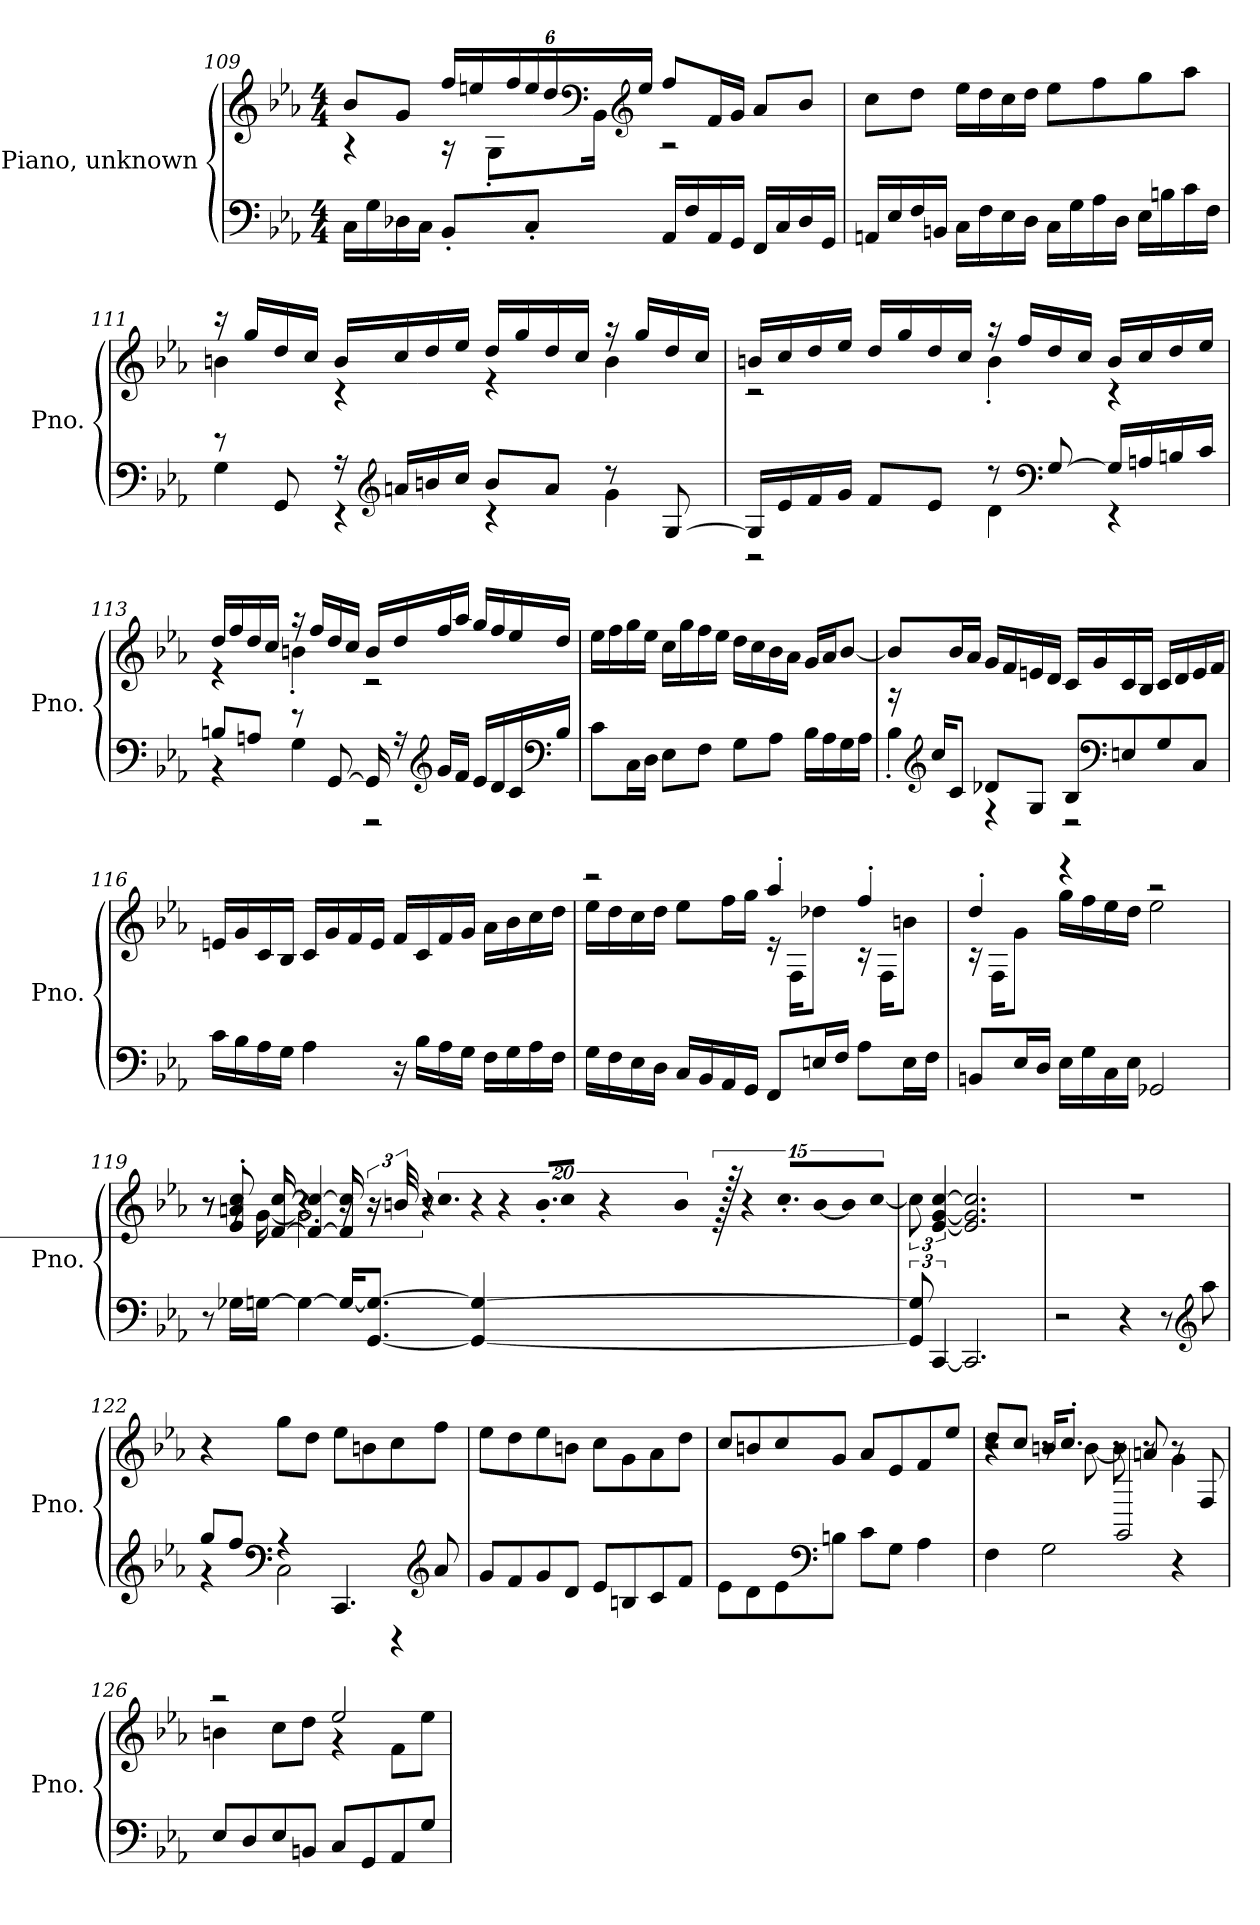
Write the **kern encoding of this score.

**kern	**kern
*part1	*part1
*staff2	*staff1
*I"Piano, unknown	*
*I'Pno.	*
*clefF4	*clefG2
*k[b-e-a-]	*k[b-e-a-]
*M4/4	*M4/4
=109	=109
*	*^
16C\LL	8b-/L	4r
16G\	.	.
16D-X\	8g/J	.
16C\JJ	.	.
*	*Xbrackettup	*
8BB-'/L	24ff/LL	16r
.	24een/	.
.	.	8G'\L
.	24ff/	.
8C'/J	24ee/	.
.	24dd/	.
*	*clefF4	*
.	.	16BB-\Jk
*	*clefG2	*
.	24ee/JJ	.
16AA-/LL	8ff/L	2r
16F/	.	.
16AA-/	16f/L	.
16GG/JJ	16g/JJ	.
16FF/LL	8a-/L	.
16C/	.	.
16D-/	8b-/J	.
16GG/JJ	.	.
*	*v	*v
!!LO:PB:g=z
=110	=110
16AAn/LL	8cc\L
16E-/	.
16F/	8dd\J
16BBn/JJ	.
16C\LL	16ee-\LL
16F\	16dd\
16E-\	16cc\
16D\JJ	16dd\JJ
16C\LL	8ee-\L
16G\	.
16A-\	8ff\
16D\JJ	.
16E-\LL	8gg\
16Bn\	.
16c\	8aa-\J
16F\JJ	.
=111	=111
*^	*^
8r	4G\	16r	4bn\
.	.	16gg/LL	.
8GG/	.	16dd/	.
.	.	16cc/JJ	.
16r	4r	16b/LL	4r
*clefG2	*	*	*
16an/LL	.	16cc/	.
16bn/	.	16dd/	.
16cc/JJ	.	16ee-/JJ	.
8b/L	4r	16dd/LL	4r
.	.	16gg/	.
8a/J	.	16dd/	.
.	.	16cc/JJ	.
8r	4g\	16r	4b\
.	.	16gg/LL	.
[8G/	.	16dd/	.
.	.	16cc/JJ	.
!!LO:LB:g=z	!!
=112	=112	=112	=112
16G/LL]	2r	16bn/LL	2r
16e-/	.	16cc/	.
16f/	.	16dd/	.
16g/JJ	.	16ee-/JJ	.
8f/L	.	16dd/LL	.
.	.	16gg/	.
8e-/J	.	16dd/	.
.	.	16cc/JJ	.
8r	4d\	16r	4b'\
.	.	16ff/LL	.
*clefF4	*	*	*
[8G/	.	16dd/	.
.	.	16cc/JJ	.
16G/LL]	4r	16b/LL	4r
16An/	.	16cc/	.
16Bn/	.	16dd/	.
16c/JJ	.	16ee-/JJ	.
=113	=113	=113	=113
8Bn/L	4r	16dd/LL	4r
.	.	16ff/	.
8An/J	.	16dd/	.
.	.	16cc/JJ	.
8r	4G\	16r	4bn'\
.	.	16ff/LL	.
[8GG/	.	16dd/	.
.	.	16cc/JJ	.
16GG/]	2r	16b/LL	2r
16r	.	16dd/	.
*clefG2	*	*	*
16g/LL	.	16ff/	.
16f/JJ	.	16aa-/JJ	.
16e-/LL	.	16gg/LL	.
16d/	.	16ff/	.
16c/	.	16ee-/	.
*clefF4	*	*	*
16B/JJ	.	16dd/JJ	.
*v	*v	*	*
*	*v	*v
!!LO:LB:g=z
=114	=114
8c\L	16ee-\LL
.	16ff\
16C\L	16gg\
16D\JJ	16ee-\JJ
8E-\L	16cc\LL
.	16gg\
8F\J	16ff\
.	16ee-\JJ
8G\L	16dd\LL
.	16cc\
8A-\J	16b-\
.	16a-\JJ
16B-\LL	16g/LL
16A-\	16a-/J
16G\	[8b-/J
16A-\JJ	.
=115	=115
*^	*
16r	4B-'\	8b-/L]
*clefG2	*	*
16cc/KL	.	.
8c/J	.	16b-/L
.	.	16a-/JJ
8d-X/L	4r	16g/LL
.	.	16f/
8G/J	.	16en/
.	.	16d/JJ
8B-/L	2r	16c/LL
.	.	16g/
*clefF4	*	*
8En/	.	16c/
.	.	16B-/JJ
8G/	.	16c/LL
.	.	16d/
8C/J	.	16e/
.	.	16f/JJ
*v	*v	*
!!LO:LB:g=z
=116	=116
16c\LL	16en/LL
16B-\	16g/
16A-\	16c/
16G\JJ	16B-/JJ
4A-\	16c/LL
.	16g/
.	16f/
.	16e/JJ
16r	16f/LL
16B-\LL	16c/
16A-\	16f/
16G\JJ	16g/JJ
16F\LL	16a-\LL
16G\	16b-\
16A-\	16cc\
16F\JJ	16dd\JJ
=117	=117
*	*^
16G\LL	2r	16ee-\LL
16F\	.	16dd\
16E-\	.	16cc\
16D\JJ	.	16dd\JJ
16C/LL	.	8ee-\L
16BB-/	.	.
16AA-/	.	16ff\L
16GG/JJ	.	16gg\JJ
8FF/L	4aa-'/	16r
.	.	16F\KL
16En/L	.	8dd-X\J
16F/JJ	.	.
8A-\L	4ff'/	16r
.	.	16F\KL
16E\L	.	8bn\J
16F\JJ	.	.
=118	=118	=118
8BBn/L	4dd'/	16r
.	.	16F\KL
16E-/L	.	8g\J
16D/JJ	.	.
16E-\LL	4r	16gg\LL
16G\	.	16ff\
16C\	.	16ee-\
16E-\JJ	.	16dd\JJ
2GG-X/	2r	2ee-\
!!LO:LB:g=z
=119	=119	=119
*	*	*^
8r	8r	8r	8r
16G-X\LL	8e-/' 8an/' 8cc/'	16r	16r
[16Gn\JJ	.	[16g\	[16d/ [16cc/
4G\_	4r	2.g\]	4d/_ 4cc/_
16G/KL_	16r	.	16d/] 16cc/]
*	*brackettup	*	*
[8.GG/ 8.G/_J	24r	.	16r
.	48bn/	.	.
!	!LO:N:vis=128	!	!
.	1920%17r	.	8r
!	!LO:N:vis=64.	!	!
.	640%17cc/	.	.
.	1920ryy	.	.
!	!LO:N:vis=128	!	!
.	1920%17r	.	.
!	!LO:N:vis=64.	!	!
.	640%17b'/LLLL	.	.
!	!LO:N:vis=64	!	!
.	960%17cc/JJJJ	.	.
!	!LO:N:vis=64	!	!
.	960%17r	.	.
.	1920ryy	.	.
!	!LO:N:vis=64	!	!
.	960%17b/	.	.
4GG/_ 4G/_	960r	.	4r
.	160.r	.	.
.	48.cc'/LLL	.	.
.	[48b/JJ	.	.
.	8b/]	.	.
.	[16cc/Jk	.	.
*	*v	*v	*v
=120	=120
12GG/] 12G/]	12cc\]
[6CC/	[6e-/ [6g/ [6cc/
2.CC/]	2.e-/] 2.g/] 2.cc/]
=121	=121
2r	1r
4r	.
8r	.
*clefG2	*
8aa-\	.
!!LO:LB:g=z
=122	=122
*^	*
8gg/L	4r	4r
8ff/J	.	.
*clefF4	*	*
4r	2C\	8gg\L
.	.	8dd\J
4.CC/	.	8ee-\L
.	.	8bn\
.	4r	8cc\
*clefG2	*	*
8a-/	.	8ff\J
*v	*v	*
=123	=123
8g/L	8ee-\L
8f/	8dd\
8g/	8ee-\
8d/J	8bn\J
8e-/L	8cc\L
8Bn/	8g\
8c/	8a-\
8f/J	8dd\J
=124	=124
8e-\L	8cc/L
8d\	8bn/
8e-\	8cc/
*clefF4	*
8Bn\J	8g/J
8c\L	8a-/L
8G\J	8e-/
4A-\	8f/
.	8ee-/J
!!LO:PB:g=z
=125	=125
*	*^
*	*	*^
4F\	8dd/L	4r	2r
.	8cc/J	.	.
2G\	16bn/KL	8r	.
.	8.cc'/J	.	.
.	.	[8b\	.
.	8r	8b\]	2GG/
.	8an/	8r	.
4r	8r	4g\	.
.	8F/	.	.
*	*	*v	*v
=126	=126	=126
8E-/L	2r	4bn\
8D/	.	.
8E-/	.	8cc\L
8BBn/J	.	8dd\J
8C/L	2ee-/	4r
8GG/	.	.
8AA-/	.	8f\L
8G/J	.	8ee-\J
*	*v	*v
=	=
*-	*-
